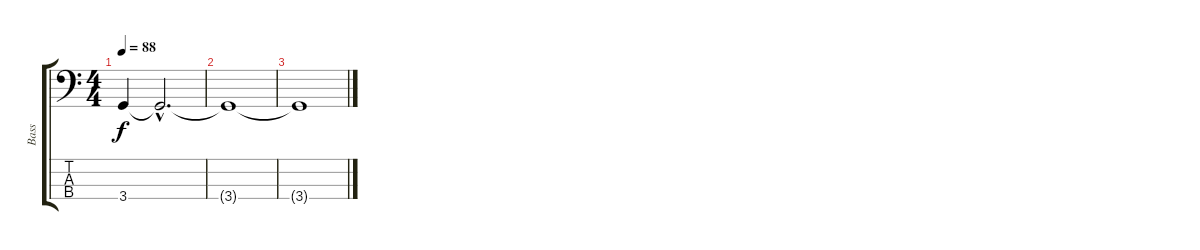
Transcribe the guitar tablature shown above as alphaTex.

\track ("Bass" "Bass") {instrument electricbassfinger}
\staff {score tabs}
\tuning (G2 D2 A1 E1) {hide}
\ts (4 4)
\tempo 88
\clef f4
\ks c
3.4.4{dy f} 3.4{hac t}.2{d volume 2} |
3.4{t}.1 |
3.4{t}.1
